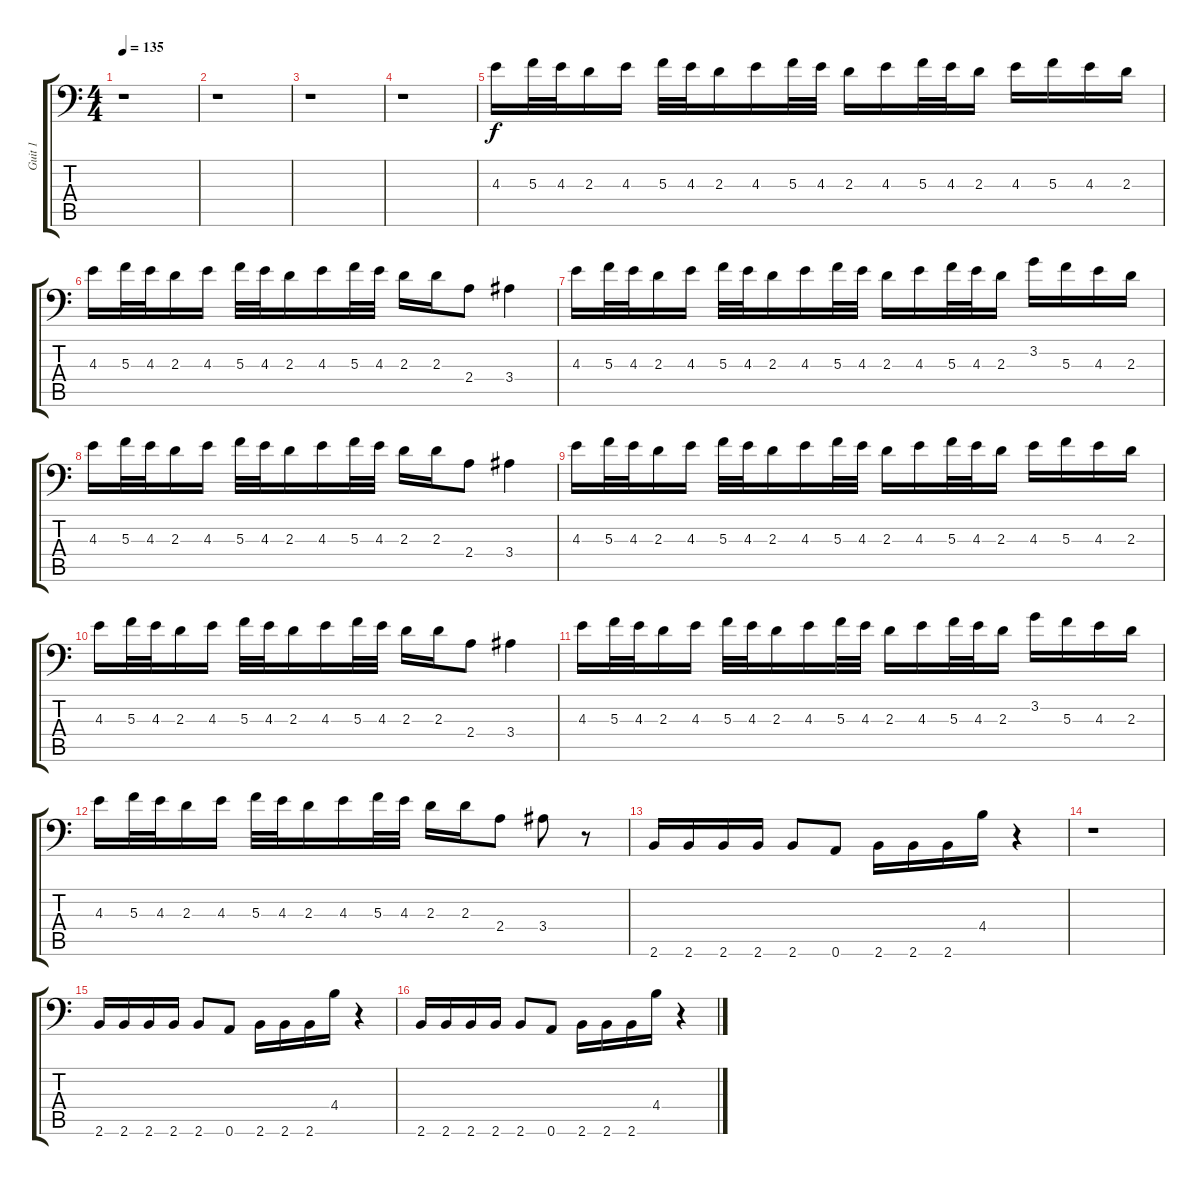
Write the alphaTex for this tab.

\track ("Guit 1" "Guit 1") {instrument distortionguitar}
\staff {score tabs}
\tuning (A3 E3 C3 G2 D2 A1) {hide}
\ts (4 4)
\tempo 135
\clef f4
\ks c
r.1{dy f instrument distortionguitar} |
r.1 |
r.1 |
r.1 |
4.3.16 5.3.32 4.3.32 2.3.16 4.3.16 5.3.32 4.3.32 2.3.16 4.3.16 5.3.32 4.3.32 2.3.16 4.3.16 5.3.32 4.3.32 2.3.16 4.3.16 5.3.16 4.3.16 2.3.16 |
4.3.16 5.3.32 4.3.32 2.3.16 4.3.16 5.3.32 4.3.32 2.3.16 4.3.16 5.3.32 4.3.32 2.3.16 2.3.16 2.4.8 3.4.4 |
4.3.16 5.3.32 4.3.32 2.3.16 4.3.16 5.3.32 4.3.32 2.3.16 4.3.16 5.3.32 4.3.32 2.3.16 4.3.16 5.3.32 4.3.32 2.3.16 3.2.16 5.3.16 4.3.16 2.3.16 |
4.3.16 5.3.32 4.3.32 2.3.16 4.3.16 5.3.32 4.3.32 2.3.16 4.3.16 5.3.32 4.3.32 2.3.16 2.3.16 2.4.8 3.4.4 |
4.3.16 5.3.32 4.3.32 2.3.16 4.3.16 5.3.32 4.3.32 2.3.16 4.3.16 5.3.32 4.3.32 2.3.16 4.3.16 5.3.32 4.3.32 2.3.16 4.3.16 5.3.16 4.3.16 2.3.16 |
4.3.16 5.3.32 4.3.32 2.3.16 4.3.16 5.3.32 4.3.32 2.3.16 4.3.16 5.3.32 4.3.32 2.3.16 2.3.16 2.4.8 3.4.4 |
4.3.16 5.3.32 4.3.32 2.3.16 4.3.16 5.3.32 4.3.32 2.3.16 4.3.16 5.3.32 4.3.32 2.3.16 4.3.16 5.3.32 4.3.32 2.3.16 3.2.16 5.3.16 4.3.16 2.3.16 |
4.3.16 5.3.32 4.3.32 2.3.16 4.3.16 5.3.32 4.3.32 2.3.16 4.3.16 5.3.32 4.3.32 2.3.16 2.3.16 2.4.8 3.4.8 r.8 |
2.6.16 2.6.16 2.6.16 2.6.16 2.6.8 0.6.8 2.6.16 2.6.16 2.6.16 4.4.16 r.4 |
r.1 |
2.6.16 2.6.16 2.6.16 2.6.16 2.6.8 0.6.8 2.6.16 2.6.16 2.6.16 4.4.16 r.4 |
2.6.16 2.6.16 2.6.16 2.6.16 2.6.8 0.6.8 2.6.16 2.6.16 2.6.16 4.4.16 r.4
